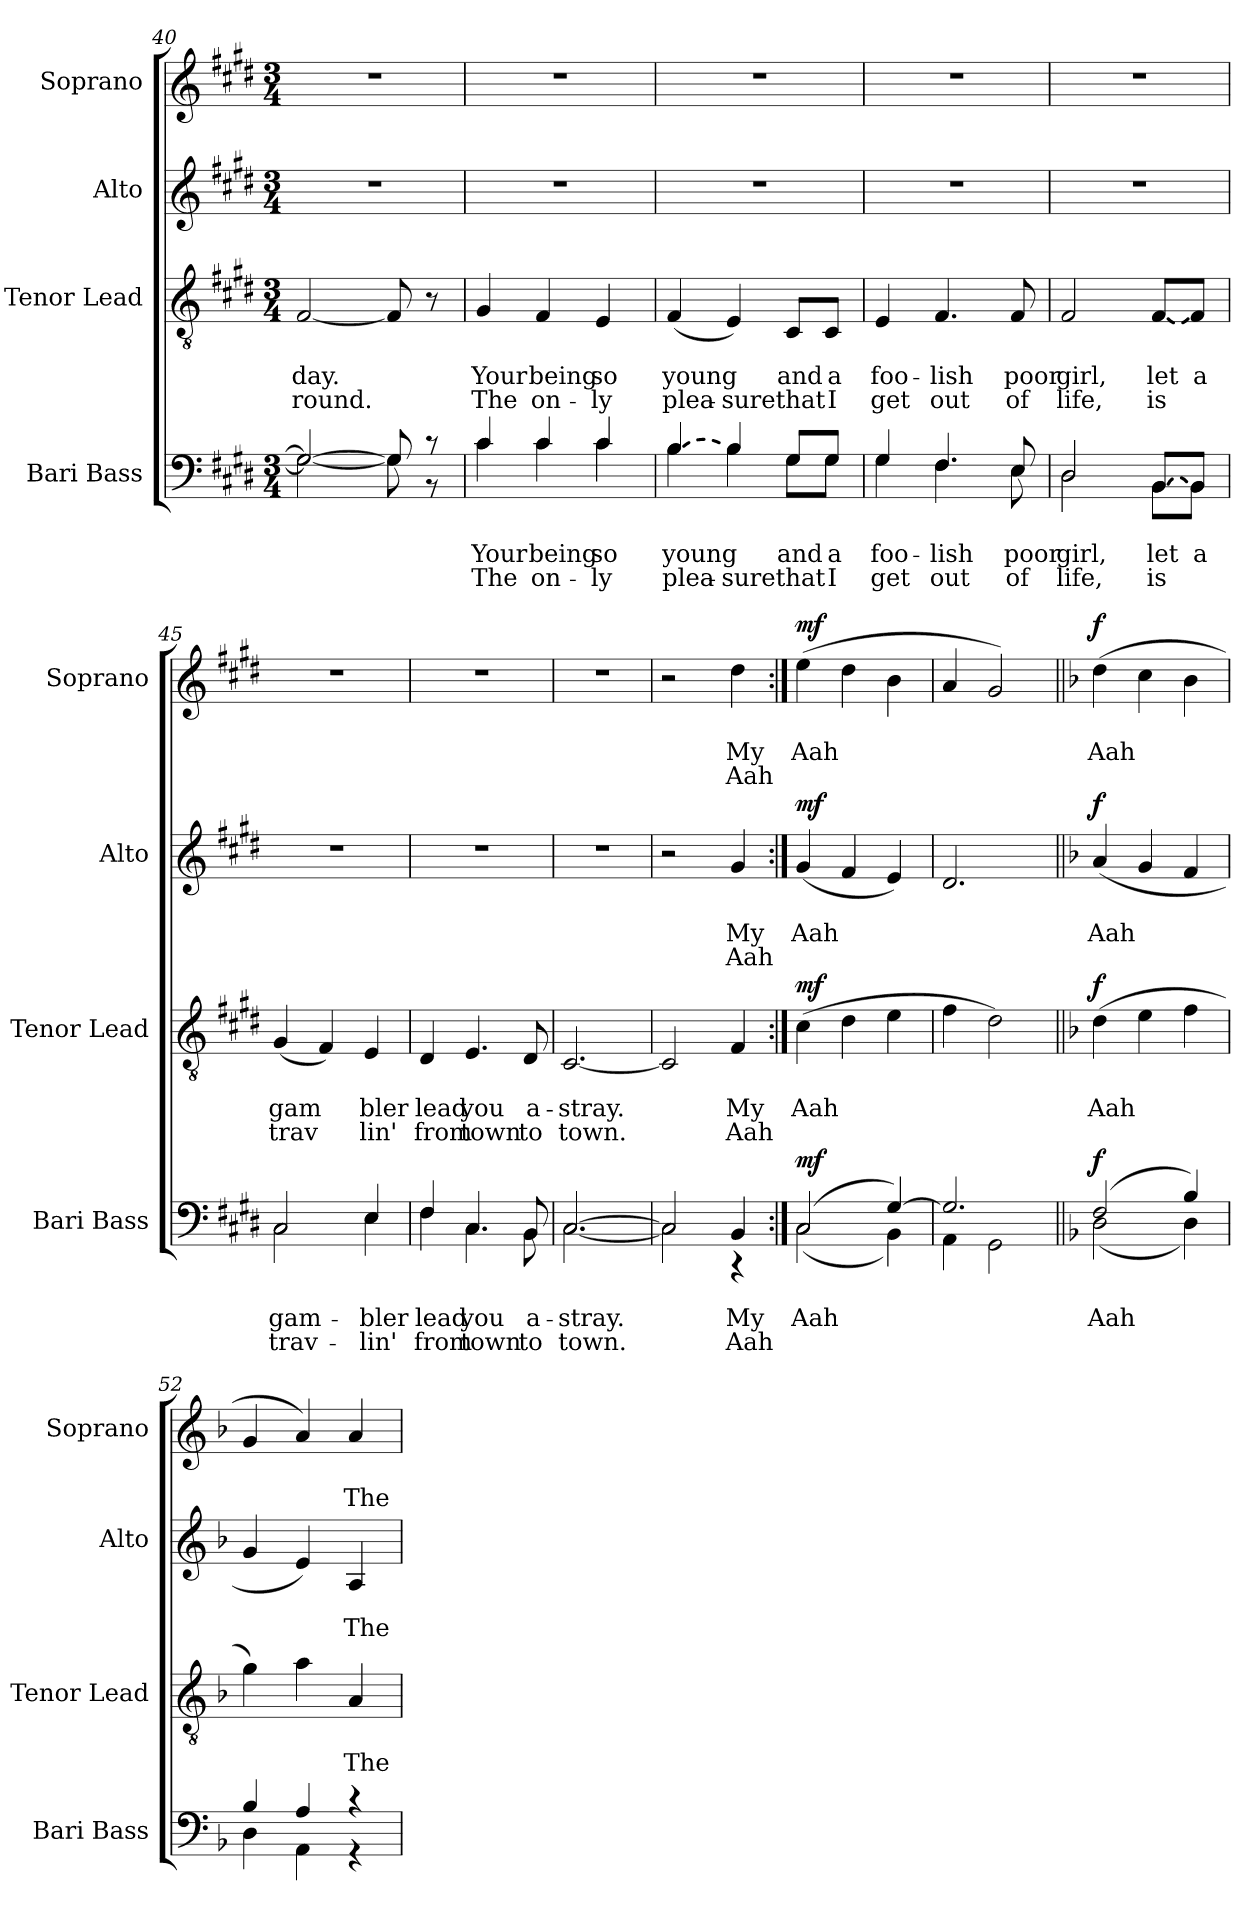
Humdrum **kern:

**kern	**text	**text	**text	**dynam	**kern	**text	**text	**text	**dynam	**kern	**text	**text	**text	**dynam	**kern	**text	**text	**text	**dynam
*part4	*part4	*part4	*part4	*part4	*part3	*part3	*part3	*part3	*part3	*part2	*part2	*part2	*part2	*part2	*part1	*part1	*part1	*part1	*part1
*staff4	*staff4	*staff4	*staff4	*staff4	*staff3	*staff3	*staff3	*staff3	*staff3	*staff2	*staff2	*staff2	*staff2	*staff2	*staff1	*staff1	*staff1	*staff1	*staff1
*I"Bari Bass	*	*	*	*	*I"Tenor Lead	*	*	*	*	*I"Alto	*	*	*	*	*I"Soprano	*	*	*	*
*I'Bari Bass	*	*	*	*	*I'Tenor  Lead	*	*	*	*	*I'Alto	*	*	*	*	*I'Soprano	*	*	*	*
*clefF4	*	*	*	*	*clefGv2	*	*	*	*	*clefG2	*	*	*	*	*clefG2	*	*	*	*
*k[f#c#g#d#]	*	*	*	*	*k[f#c#g#d#]	*	*	*	*	*k[f#c#g#d#]	*	*	*	*	*k[f#c#g#d#]	*	*	*	*
*M3/4	*	*	*	*	*M3/4	*	*	*	*	*M3/4	*	*	*	*	*M3/4	*	*	*	*
=40	=40	=40	=40	=40	=40	=40	=40	=40	=40	=40	=40	=40	=40	=40	=40	=40	=40	=40	=40
*^	*	*	*	*	*	*	*	*	*	*	*	*	*	*	*	*	*	*	*
!	!	!	!	!	!	!	!	!LO:LY:b	!LO:LY:b	!	!	!	!	!	!	!	!	!	!	!
2G#/_	2G#\_	.	.	.	.	[2F#/	.	-day.	-round.	.	2.r	.	.	.	.	2.r	.	.	.	.
8G#/]	8G#\]	.	.	.	.	8F#/]	.	.	.	.	.	.	.	.	.	.	.	.	.	.
8r	8r	.	.	.	.	8r	.	.	.	.	.	.	.	.	.	.	.	.	.	.
=41	=41	=41	=41	=41	=41	=41	=41	=41	=41	=41	=41	=41	=41	=41	=41	=41	=41	=41	=41	=41
!	!	!	!LO:LY:b	!LO:LY:b	!	!	!	!LO:LY:b	!LO:LY:b	!	!	!	!	!	!	!	!	!	!	!
4c#/	4c#\	.	Your	The	.	4G#/	.	Your	The	.	2.r	.	.	.	.	2.r	.	.	.	.
!	!	!	!LO:LY:b	!LO:LY:b	!	!	!	!LO:LY:b	!LO:LY:b	!	!	!	!	!	!	!	!	!	!	!
4c#/	4c#\	.	being	on-	.	4F#/	.	being	on-	.	.	.	.	.	.	.	.	.	.	.
!	!	!	!LO:LY:b	!LO:LY:b	!	!	!	!LO:LY:b	!LO:LY:b	!	!	!	!	!	!	!	!	!	!	!
4c#/	4c#\	.	so	-ly	.	4E/	.	so	-ly	.	.	.	.	.	.	.	.	.	.	.
=42	=42	=42	=42	=42	=42	=42	=42	=42	=42	=42	=42	=42	=42	=42	=42	=42	=42	=42	=42	=42
!LO:T:dash	!	!	!LO:LY:b	!LO:LY:b	!	!	!	!LO:LY:b	!LO:LY:b	!	!	!	!	!	!	!	!	!	!	!
[4B/	4B\	.	young	plea-	.	(<4F#/	.	young	plea-	.	2.r	.	.	.	.	2.r	.	.	.	.
!	!	!	!	!LO:LY:b	!	!	!	!	!LO:LY:b	!	!	!	!	!	!	!	!	!	!	!
4B/]	4B\	.	.	-sure	.	4E/)	.	.	-sure	.	.	.	.	.	.	.	.	.	.	.
!	!	!	!LO:LY:b	!LO:LY:b	!	!	!	!LO:LY:b	!LO:LY:b	!	!	!	!	!	!	!	!	!	!	!
8G#/L	8G#\L	.	and	that	.	8C#/L	.	and	that	.	.	.	.	.	.	.	.	.	.	.
!	!	!	!LO:LY:b	!LO:LY:b	!	!	!	!LO:LY:b	!LO:LY:b	!	!	!	!	!	!	!	!	!	!	!
8G#/J	8G#\J	.	a	I	.	8C#/J	.	a	I	.	.	.	.	.	.	.	.	.	.	.
=43	=43	=43	=43	=43	=43	=43	=43	=43	=43	=43	=43	=43	=43	=43	=43	=43	=43	=43	=43	=43
!	!	!	!LO:LY:b	!LO:LY:b	!	!	!	!LO:LY:b	!LO:LY:b	!	!	!	!	!	!	!	!	!	!	!
4G#/	4G#\	.	foo-	get	.	4E/	.	foo-	get	.	2.r	.	.	.	.	2.r	.	.	.	.
!	!	!	!LO:LY:b	!LO:LY:b	!	!	!	!LO:LY:b	!LO:LY:b	!	!	!	!	!	!	!	!	!	!	!
4.F#/	4.F#\	.	-lish	out	.	4.F#/	.	-lish	out	.	.	.	.	.	.	.	.	.	.	.
!	!	!	!LO:LY:b	!LO:LY:b	!	!	!	!LO:LY:b	!LO:LY:b	!	!	!	!	!	!	!	!	!	!	!
8E/	8E\	.	poor	of	.	8F#/	.	poor	of	.	.	.	.	.	.	.	.	.	.	.
!!LO:LB:g=z
=44	=44	=44	=44	=44	=44	=44	=44	=44	=44	=44	=44	=44	=44	=44	=44	=44	=44	=44	=44	=44
!	!	!	!LO:LY:b	!LO:LY:b	!	!	!	!LO:LY:b	!LO:LY:b	!	!	!	!	!	!	!	!	!	!	!
2D#/	2D#\	.	girl,	life,	.	2F#/	.	girl,	life,	.	2.r	.	.	.	.	2.r	.	.	.	.
!LO:T:dash	!	!	!LO:LY:b	!LO:LY:b	!	!LO:T:dash	!	!LO:LY:b	!LO:LY:b	!	!	!	!	!	!	!	!	!	!	!
[8BB/L	8BB\L	.	let	is	.	[8F#/L	.	let	is	.	.	.	.	.	.	.	.	.	.	.
!	!	!	!LO:LY:b	!	!	!	!	!LO:LY:b	!	!	!	!	!	!	!	!	!	!	!	!
8BB/J]	8BB\J	.	a	.	.	8F#/J]	.	a	.	.	.	.	.	.	.	.	.	.	.	.
=45	=45	=45	=45	=45	=45	=45	=45	=45	=45	=45	=45	=45	=45	=45	=45	=45	=45	=45	=45	=45
!	!	!	!LO:LY:b	!LO:LY:b	!	!	!	!LO:LY:b	!LO:LY:b	!	!	!	!	!	!	!	!	!	!	!
2C#/	2C#\	.	gam-	trav-	.	(<4G#/	.	-gam	trav	.	2.r	.	.	.	.	2.r	.	.	.	.
.	.	.	.	.	.	4F#/)	.	.	.	.	.	.	.	.	.	.	.	.	.	.
!	!	!	!LO:LY:b	!LO:LY:b	!	!	!	!LO:LY:b	!LO:LY:b	!	!	!	!	!	!	!	!	!	!	!
4E/	4E\	.	-bler	-lin'	.	4E/	.	bler	lin'	.	.	.	.	.	.	.	.	.	.	.
=46	=46	=46	=46	=46	=46	=46	=46	=46	=46	=46	=46	=46	=46	=46	=46	=46	=46	=46	=46	=46
!	!	!	!LO:LY:b	!LO:LY:b	!	!	!	!LO:LY:b	!LO:LY:b	!	!	!	!	!	!	!	!	!	!	!
4F#/	4F#\	.	lead	from	.	4D#/	.	lead	from	.	2.r	.	.	.	.	2.r	.	.	.	.
!	!	!	!LO:LY:b	!LO:LY:b	!	!	!	!LO:LY:b	!LO:LY:b	!	!	!	!	!	!	!	!	!	!	!
4.C#/	4.C#\	.	you	town	.	4.E/	.	you	town	.	.	.	.	.	.	.	.	.	.	.
!	!	!	!LO:LY:b	!LO:LY:b	!	!	!	!LO:LY:b	!LO:LY:b	!	!	!	!	!	!	!	!	!	!	!
8BB/	8BB\	.	a-	to	.	8D#/	.	a-	to	.	.	.	.	.	.	.	.	.	.	.
=47	=47	=47	=47	=47	=47	=47	=47	=47	=47	=47	=47	=47	=47	=47	=47	=47	=47	=47	=47	=47
!	!	!	!LO:LY:b	!LO:LY:b	!	!	!	!LO:LY:b	!LO:LY:b	!	!	!	!	!	!	!	!	!	!	!
[2.C#/	[2.C#\	.	-stray.	town.	.	[2.C#/	.	-stray.	town.	.	2.r	.	.	.	.	2.r	.	.	.	.
=48	=48	=48	=48	=48	=48	=48	=48	=48	=48	=48	=48	=48	=48	=48	=48	=48	=48	=48	=48	=48
2C#/]	2C#\]	.	.	.	.	2C#/]	.	.	.	.	2r	.	.	.	.	2r	.	.	.	.
!	!	!	!LO:LY:b	!LO:LY:b	!	!	!	!LO:LY:b	!LO:LY:b	!	!	!	!LO:LY:b	!LO:LY:b	!	!	!	!LO:LY:b	!LO:LY:b	!
4BB/	4r	.	My	Aah	.	4F#/	.	My	Aah	.	4g#/	.	My	Aah	.	4dd#\	.	My	Aah	.
=49:|!	=49:|!	=49:|!	=49:|!	=49:|!	=49:|!	=49:|!	=49:|!	=49:|!	=49:|!	=49:|!	=49:|!	=49:|!	=49:|!	=49:|!	=49:|!	=49:|!	=49:|!	=49:|!	=49:|!	=49:|!
!	!	!	!LO:LY:b	!	!LO:DY:a	!	!	!LO:LY:b	!	!LO:DY:a	!	!	!LO:LY:b	!	!LO:DY:a	!	!	!LO:LY:b	!	!LO:DY:a
(>2C#/	(<2C#\	.	Aah	.	mf	(>4c#\	.	Aah	.	mf	(<4g#/	.	Aah	.	mf	(>4ee\	.	Aah	.	mf
.	.	.	.	.	.	4d#\	.	.	.	.	4f#/	.	.	.	.	4dd#\	.	.	.	.
[4G#/)	4BB\)	.	.	.	.	4e\	.	.	.	.	4e/)	.	.	.	.	4b\	.	.	.	.
=50	=50	=50	=50	=50	=50	=50	=50	=50	=50	=50	=50	=50	=50	=50	=50	=50	=50	=50	=50	=50
2.G#/]	4AA\	.	.	.	.	4f#\	.	.	.	.	2.d#/	.	.	.	.	4a/	.	.	.	.
.	2GG#\	.	.	.	.	2d#\)	.	.	.	.	.	.	.	.	.	2g#/)	.	.	.	.
=51||	=51||	=51||	=51||	=51||	=51||	=51||	=51||	=51||	=51||	=51||	=51||	=51||	=51||	=51||	=51||	=51||	=51||	=51||	=51||	=51||
*k[b-]	*	*	*	*	*	*k[b-]	*	*	*	*	*k[b-]	*	*	*	*	*k[b-]	*	*	*	*
!	!	!	!LO:LY:b	!	!LO:DY:a	!	!	!LO:LY:b	!	!LO:DY:a	!	!	!LO:LY:b	!	!LO:DY:a	!	!	!LO:LY:b	!	!LO:DY:a
(>2F/	(<2D\	.	Aah	.	f	(>4d\	.	Aah	.	f	(<4a/	.	Aah	.	f	(>4dd\	.	Aah	.	f
.	.	.	.	.	.	4e\	.	.	.	.	4g/	.	.	.	.	4cc\	.	.	.	.
4B-/)	4D\)	.	.	.	.	4f\	.	.	.	.	4f/	.	.	.	.	4b-\	.	.	.	.
=52	=52	=52	=52	=52	=52	=52	=52	=52	=52	=52	=52	=52	=52	=52	=52	=52	=52	=52	=52	=52
4B-/	4D\	.	.	.	.	4g\)	.	.	.	.	4g/	.	.	.	.	4g/	.	.	.	.
4A/	4AA\	.	.	.	.	4a\	.	.	.	.	4e/)	.	.	.	.	4a/)	.	.	.	.
!	!	!	!	!	!	!	!	!LO:LY:b	!	!	!	!	!LO:LY:b	!	!	!	!	!LO:LY:b	!	!
4r	4r	.	.	.	.	4A/	.	The	.	.	4A/	.	The	.	.	4a/	.	The	.	.
*v	*v	*	*	*	*	*	*	*	*	*	*	*	*	*	*	*	*	*	*	*
=	=	=	=	=	=	=	=	=	=	=	=	=	=	=	=	=	=	=	=
*-	*-	*-	*-	*-	*-	*-	*-	*-	*-	*-	*-	*-	*-	*-	*-	*-	*-	*-	*-
